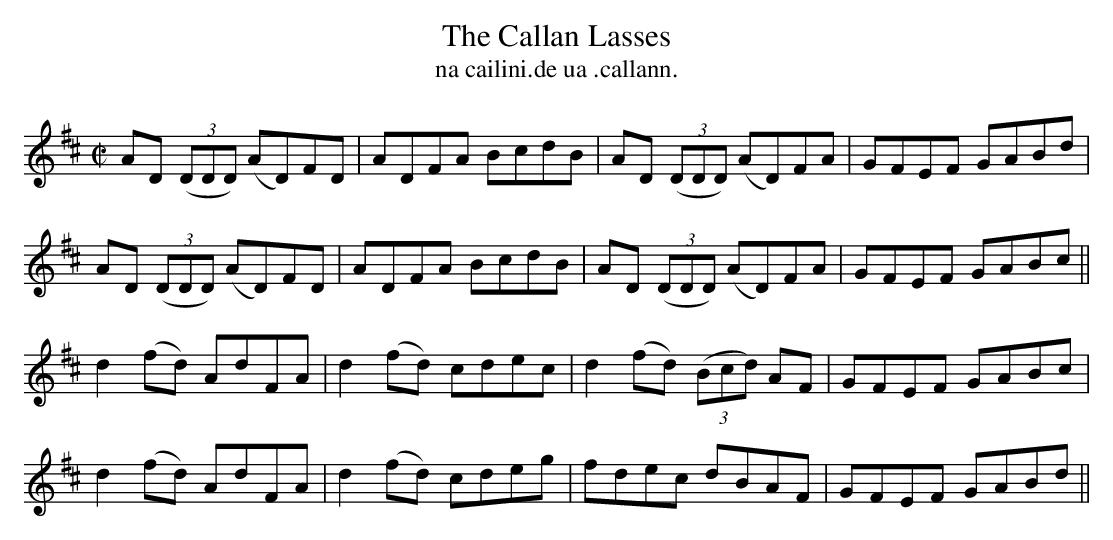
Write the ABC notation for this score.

X:1
T: Callan Lasses, The
T: na cailini.de ua .callann.
M: C|
L: 1/8
K: D
AD ((3DDD) (AD)FD|ADFA BcdB|AD ((3DDD) (AD)FA|GFEF GABd|
AD ((3DDD) (AD)FD|ADFA BcdB|AD ((3DDD) (AD)FA|GFEF GABc||
d2 (fd) AdFA|d2 (fd) cdec|d2 (fd) ((3Bcd) AF|GFEF GABc|
d2 (fd) AdFA|d2 (fd) cdeg|fdec dBAF|GFEF GABd||
